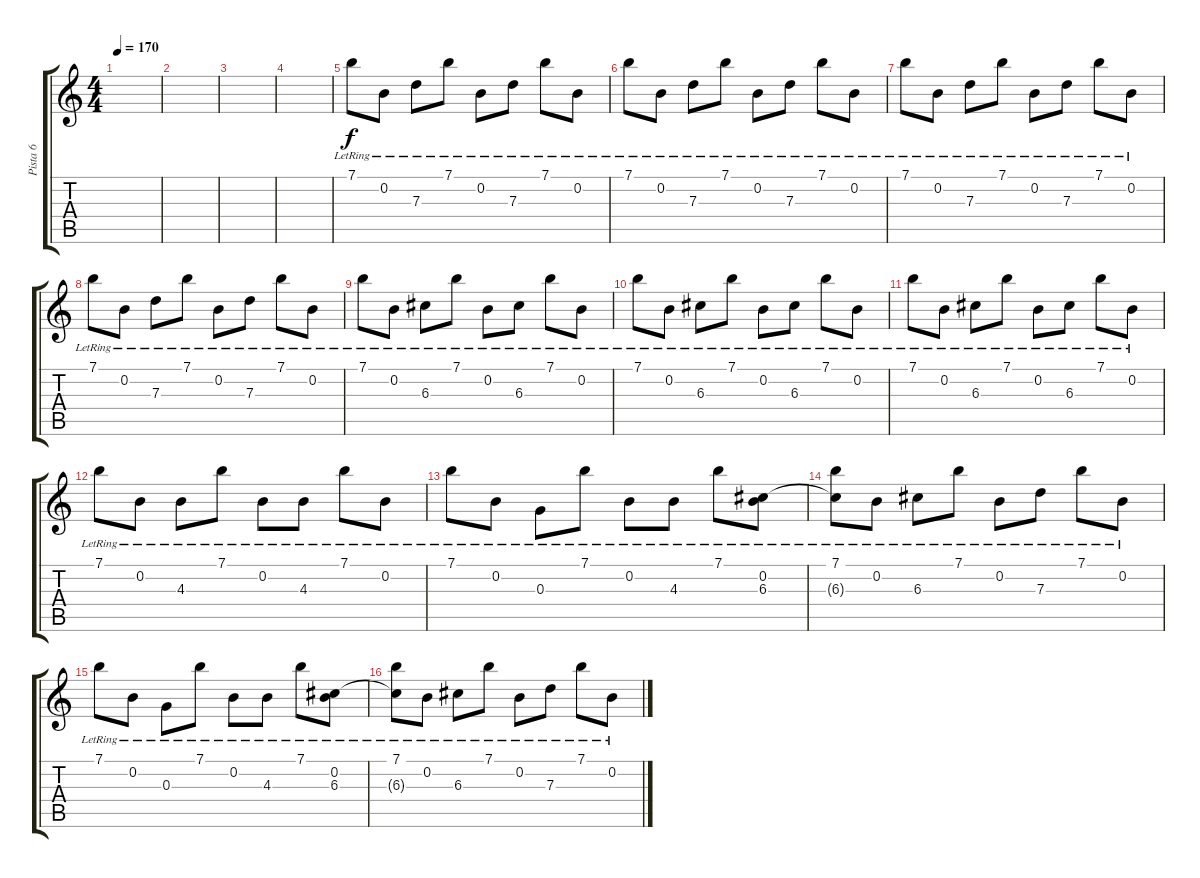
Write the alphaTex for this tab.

\track ("Pista 6" "Pista 6") {instrument electricguitarmuted}
\staff {score tabs}
\tuning (E4 B3 G3 D3 A2 D2) {hide}
\ts (4 4)
\tempo 170
\clef g2
\ks c
|
|
|
|
7.1{lr}.8{dy f volume 9 instrument acousticguitarsteel} 0.2{lr}.8 7.3{lr}.8 7.1{lr}.8 0.2{lr}.8 7.3{lr}.8 7.1{lr}.8 0.2{lr}.8 |
7.1{lr}.8 0.2{lr}.8 7.3{lr}.8 7.1{lr}.8 0.2{lr}.8 7.3{lr}.8 7.1{lr}.8 0.2{lr}.8 |
7.1{lr}.8{volume 12} 0.2{lr}.8 7.3{lr}.8 7.1{lr}.8 0.2{lr}.8 7.3{lr}.8 7.1{lr}.8 0.2{lr}.8 |
7.1{lr}.8 0.2{lr}.8 7.3{lr}.8 7.1{lr}.8 0.2{lr}.8 7.3{lr}.8 7.1{lr}.8 0.2{lr}.8 |
7.1{lr}.8 0.2{lr}.8 6.3{lr}.8 7.1{lr}.8 0.2{lr}.8 6.3{lr}.8 7.1{lr}.8 0.2{lr}.8 |
7.1{lr}.8 0.2{lr}.8 6.3{lr}.8 7.1{lr}.8 0.2{lr}.8 6.3{lr}.8 7.1{lr}.8 0.2{lr}.8 |
7.1{lr}.8 0.2{lr}.8 6.3{lr}.8 7.1{lr}.8 0.2{lr}.8 6.3{lr}.8 7.1{lr}.8 0.2{lr}.8 |
7.1{lr}.8{volume 14} 0.2{lr}.8 4.3{lr}.8 7.1{lr}.8 0.2{lr}.8 4.3{lr}.8 7.1{lr}.8 0.2{lr}.8 |
7.1{lr}.8 0.2{lr}.8 0.3{lr}.8 7.1{lr}.8 0.2{lr}.8 4.3{lr}.8 7.1{lr}.8 (0.2{lr} 6.3{lr}).8 |
(7.1{lr} 6.3{t}).8 0.2{lr}.8 6.3{lr}.8 7.1{lr}.8 0.2{lr}.8 7.3{lr}.8 7.1{lr}.8 0.2{lr}.8 |
7.1{lr}.8 0.2{lr}.8 0.3{lr}.8 7.1{lr}.8 0.2{lr}.8 4.3{lr}.8 7.1{lr}.8 (0.2{lr} 6.3{lr}).8 |
(7.1{lr} 6.3{t}).8 0.2{lr}.8 6.3{lr}.8 7.1{lr}.8 0.2{lr}.8 7.3{lr}.8{volume 15} 7.1{lr}.8 0.2{lr}.8
